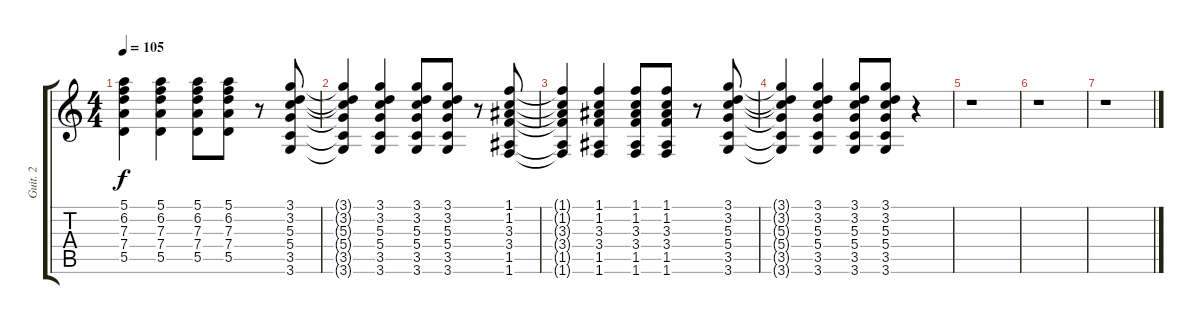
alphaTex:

\track ("Guit. 2" "Guit. 2") {instrument electricguitarjazz}
\staff {score tabs}
\tuning (E4 B3 G3 D3 A2 E2) {hide}
\ts (4 4)
\tempo 105
\clef g2
\ks c
(5.1{t} 6.2{t} 7.3{t} 7.4{t} 5.5{t}).4{dy f} (5.1 6.2 7.3 7.4 5.5).4 (5.1 6.2 7.3 7.4 5.5).8 (5.1 6.2 7.3 7.4 5.5).8 r.8 (3.1 3.2 5.3 5.4 3.5 3.6).8 |
(3.1{t} 3.2{t} 5.3{t} 5.4{t} 3.5{t} 3.6{t}).4 (3.1 3.2 5.3 5.4 3.5 3.6).4 (3.1 3.2 5.3 5.4 3.5 3.6).8 (3.1 3.2 5.3 5.4 3.5 3.6).8 r.8 (1.1 1.2 3.3 3.4 1.5 1.6).8 |
(1.1{t} 1.2{t} 3.3{t} 3.4{t} 1.5{t} 1.6{t}).4 (1.1 1.2 3.3 3.4 1.5 1.6).4 (1.1 1.2 3.3 3.4 1.5 1.6).8 (1.1 1.2 3.3 3.4 1.5 1.6).8 r.8 (3.1 3.2 5.3 5.4 3.5 3.6).8 |
(3.1{t} 3.2{t} 5.3{t} 5.4{t} 3.5{t} 3.6{t}).4 (3.1 3.2 5.3 5.4 3.5 3.6).4 (3.1 3.2 5.3 5.4 3.5 3.6).8 (3.1 3.2 5.3 5.4 3.5 3.6).8 r.4 |
r.1 |
r.1 |
r.1
